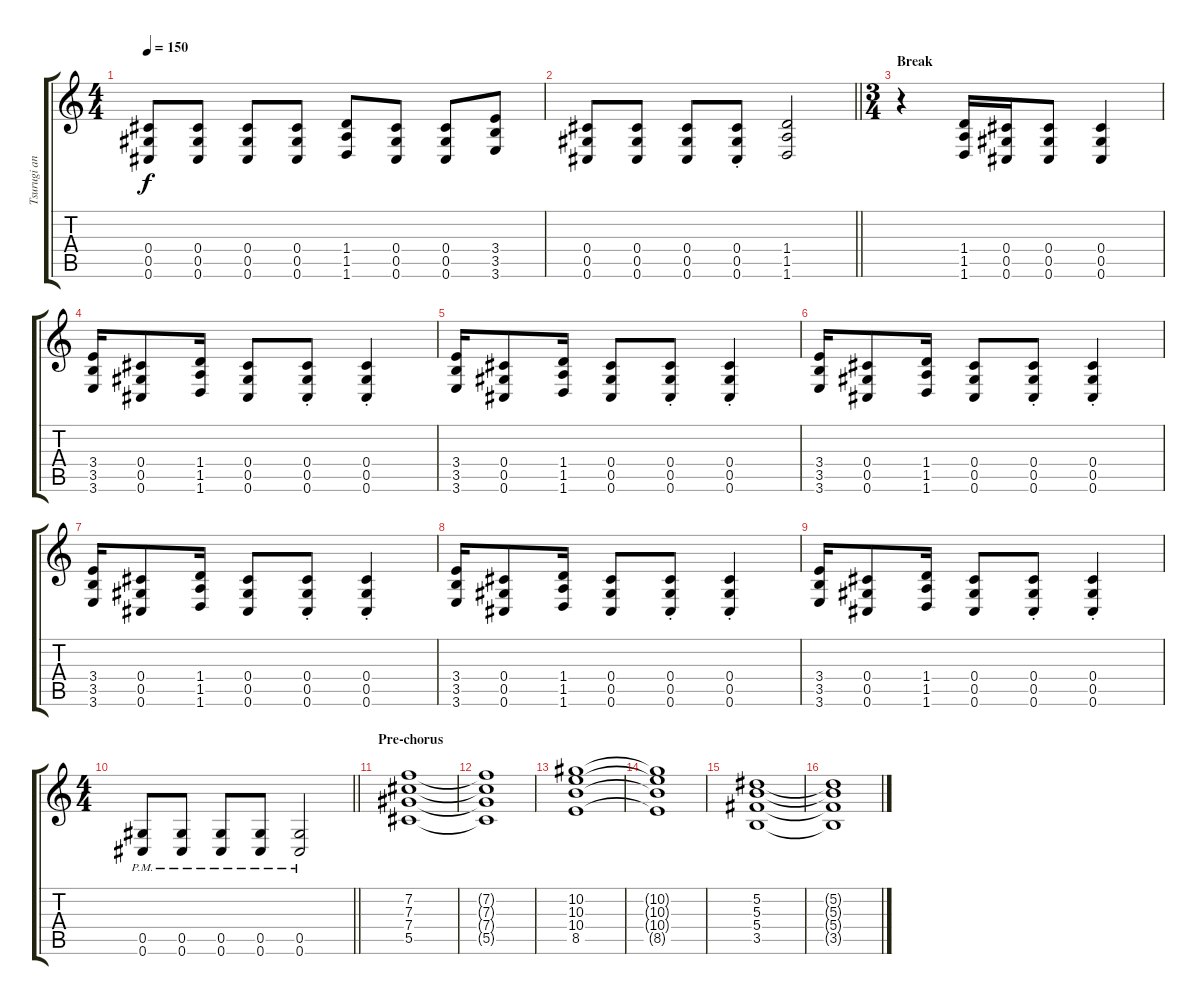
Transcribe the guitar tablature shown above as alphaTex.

\track ("Tsurugi and Mizuki Combined" "Tsurugi an") {instrument distortionguitar}
\staff {score tabs}
\tuning (Eb4 Bb3 Gb3 Db3 Ab2 Db2) {hide}
\ts (4 4)
\tempo 150
\clef g2
\ks c
(0.4 0.5 0.6).8{dy f} (0.4 0.5 0.6).8 (0.4 0.5 0.6).8 (0.4 0.5 0.6).8 (1.4 1.5 1.6).8 (0.4 0.5 0.6).8 (0.4 0.5 0.6).8 (3.4 3.5 3.6).8 |
\barLineRight lightlight
(0.4 0.5 0.6).8 (0.4 0.5 0.6).8 (0.4 0.5 0.6).8 (0.4 0.5{st} 0.6).8 (1.4 1.5 1.6).2 |
\ts (3 4)
\section ("" "Break")
r.4 (1.4 1.5 1.6).16 (0.4 0.5 0.6).16 (0.4 0.5 0.6).8 (0.4 0.5 0.6).4 |
(3.4 3.5 3.6).16 (0.4 0.5 0.6).8 (1.4 1.5 1.6).16 (0.4 0.5 0.6).8 (0.4 0.5 0.6{st}).8 (0.4{st} 0.5 0.6).4 |
(3.4 3.5 3.6).16 (0.4 0.5 0.6).8 (1.4 1.5 1.6).16 (0.4 0.5 0.6).8 (0.4 0.5 0.6{st}).8 (0.4{st} 0.5 0.6).4 |
(3.4 3.5 3.6).16 (0.4 0.5 0.6).8 (1.4 1.5 1.6).16 (0.4 0.5 0.6).8 (0.4 0.5 0.6{st}).8 (0.4{st} 0.5 0.6).4 |
(3.4 3.5 3.6).16 (0.4 0.5 0.6).8 (1.4 1.5 1.6).16 (0.4 0.5 0.6).8 (0.4 0.5 0.6{st}).8 (0.4{st} 0.5 0.6).4 |
(3.4 3.5 3.6).16 (0.4 0.5 0.6).8 (1.4 1.5 1.6).16 (0.4 0.5 0.6).8 (0.4 0.5 0.6{st}).8 (0.4{st} 0.5 0.6).4 |
(3.4 3.5 3.6).16 (0.4 0.5 0.6).8 (1.4 1.5 1.6).16 (0.4 0.5 0.6).8 (0.4 0.5 0.6{st}).8 (0.4{st} 0.5 0.6).4 |
\ts (4 4)
\barLineRight lightlight
(0.5{pm} 0.6{pm}).8 (0.5{pm} 0.6{pm}).8 (0.5{pm} 0.6{pm}).8 (0.5{pm} 0.6{pm}).8 (0.5{pm} 0.6{pm}).2 |
\section ("" "Pre-chorus")
(7.2 7.3 7.4 5.5).1 |
(7.2{t} 7.3{t} 7.4{t} 5.5{t}).1 |
(10.2 10.3 10.4 8.5).1 |
(10.2{t} 10.3{t} 10.4{t} 8.5{t}).1 |
(5.2 5.3 5.4 3.5).1 |
(5.2{t} 5.3{t} 5.4{t} 3.5{t}).1
